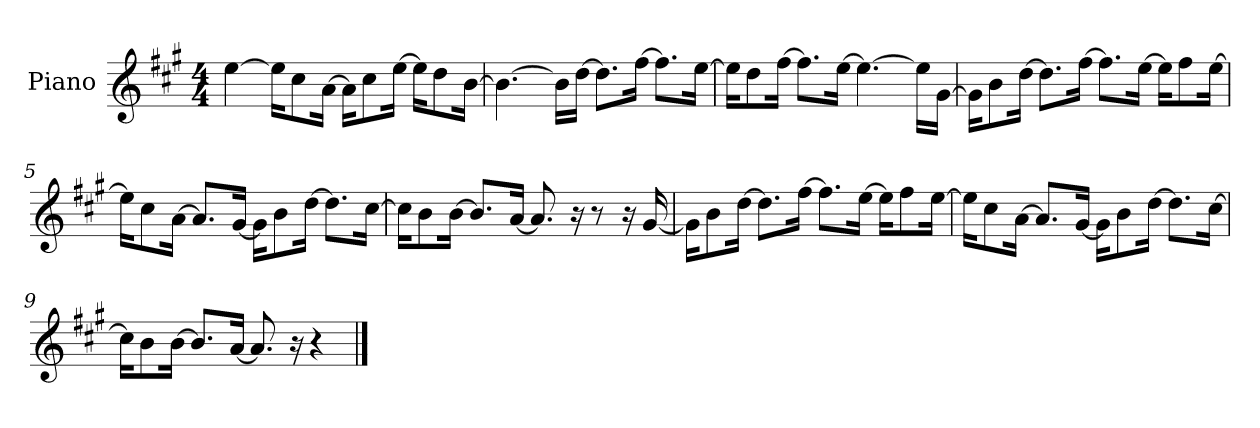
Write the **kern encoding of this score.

**kern
*part1
*staff1
*I"Piano
*I'P-no
*clefG2
*k[f#c#g#]
*M4/4
*MM90
=1
[4ee\
16ee\KL]
8cc#\
[16a\Jk
16a\KL]
8cc#\
[16ee\Jk
16ee\KL]
8dd\
[16b\Jk
=2
4.b\_
16b\LL]
[16dd\JJ
8.dd\L]
[16ff#\Jk
8.ff#\L]
[16ee\Jk
=3
16ee\KL]
8dd\
[16ff#\Jk
8.ff#\L]
[16ee\Jk
4.ee\_
16ee\LL]
[16g#\JJ
=4
16g#\KL]
8b\
[16dd\Jk
8.dd\L]
[16ff#\Jk
8.ff#\L]
[16ee\Jk
16ee\KL]
8ff#\
[16ee\Jk
!!LO:LB:g=z
=5
16ee\KL]
8cc#\
[16a\Jk
8.a/L]
[16g#/Jk
16g#\KL]
8b\
[16dd\Jk
8.dd\L]
[16cc#\Jk
=6
16cc#\KL]
8b\
[16b\Jk
8.b/L]
[16a/Jk
8.a/]
16r
8r
16r
[16g#/
=7
16g#\KL]
8b\
[16dd\Jk
8.dd\L]
[16ff#\Jk
8.ff#\L]
[16ee\Jk
16ee\KL]
8ff#\
[16ee\Jk
!!LO:LB:g=z
=8
16ee\KL]
8cc#\
[16a\Jk
8.a/L]
[16g#/Jk
16g#\KL]
8b\
[16dd\Jk
8.dd\L]
[16cc#\Jk
=9
16cc#\KL]
8b\
[16b\Jk
8.b/L]
[16a/Jk
8.a/]
16r
4r
==
*-
